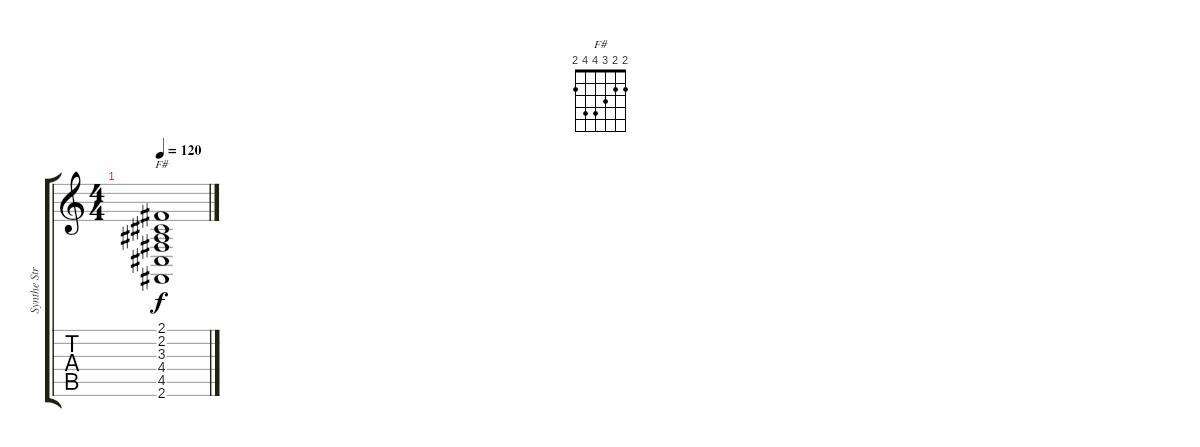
\track ("Synthe Strings" "Synthe Str") {instrument stringensemble1}
\staff {score tabs}
\tuning (E4 B3 G3 D3 A2 E2) {hide}
\chord ("F#" 2 2 3 4 4 2)
\ts (4 4)
\tempo 120
\clef g2
\ks c
(2.1 2.2 3.3 4.4 4.5 2.6).1{ch "F#" dy f instrument stringensemble1}
